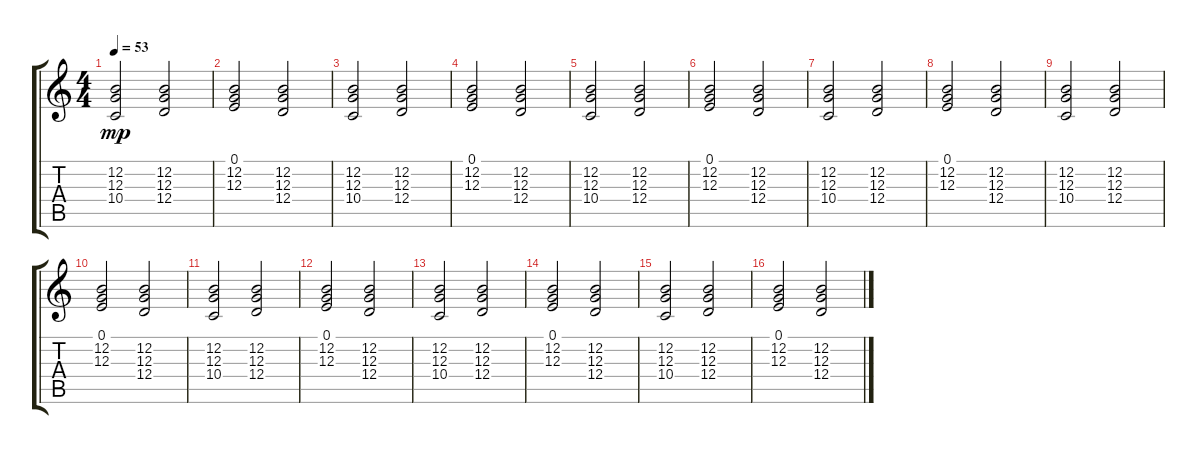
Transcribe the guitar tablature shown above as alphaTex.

\track "" {instrument synthstrings1}
\staff {score tabs}
\tuning (E4 B3 G3 D3 A2 E2) {hide}
\ts (4 4)
\tempo 53
\clef g2
\ks c
(12.2 12.3 10.4).2{dy mp} (12.2 12.3 12.4).2 |
(0.1 12.2 12.3).2 (12.2 12.3 12.4).2 |
(12.2 12.3 10.4).2 (12.2 12.3 12.4).2 |
(0.1 12.2 12.3).2 (12.2 12.3 12.4).2 |
(12.2 12.3 10.4).2 (12.2 12.3 12.4).2 |
(0.1 12.2 12.3).2 (12.2 12.3 12.4).2 |
(12.2 12.3 10.4).2 (12.2 12.3 12.4).2 |
(0.1 12.2 12.3).2 (12.2 12.3 12.4).2 |
(12.2 12.3 10.4).2 (12.2 12.3 12.4).2 |
(0.1 12.2 12.3).2 (12.2 12.3 12.4).2 |
(12.2 12.3 10.4).2 (12.2 12.3 12.4).2 |
(0.1 12.2 12.3).2 (12.2 12.3 12.4).2 |
(12.2 12.3 10.4).2 (12.2 12.3 12.4).2 |
(0.1 12.2 12.3).2 (12.2 12.3 12.4).2 |
(12.2 12.3 10.4).2 (12.2 12.3 12.4).2 |
(0.1 12.2 12.3).2 (12.2 12.3 12.4).2
